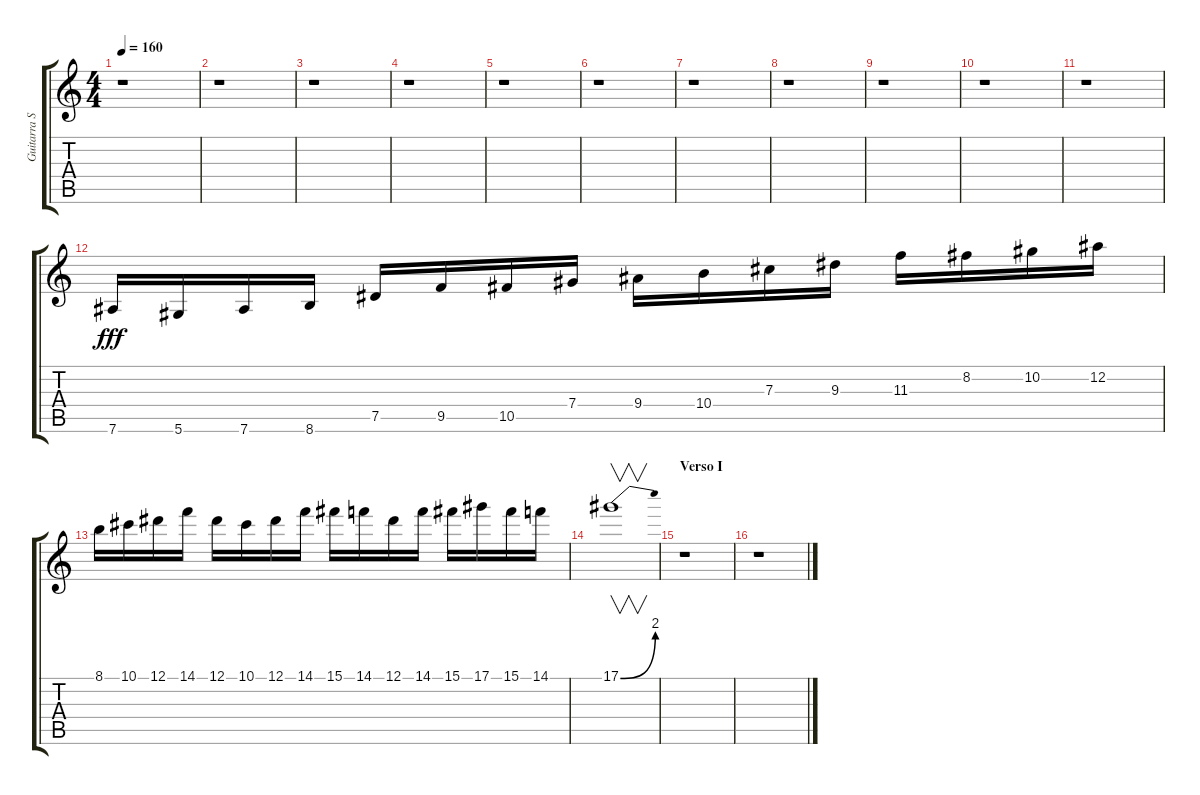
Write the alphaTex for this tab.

\track ("Guitarra Solo I" "Guitarra S") {instrument distortionguitar}
\staff {score tabs}
\tuning (Eb4 Bb3 Gb3 Db3 Ab2 Eb2) {hide}
\ts (4 4)
\tempo 160
\clef g2
\ks c
r.1{dy f} |
r.1 |
r.1 |
r.1 |
r.1 |
r.1 |
r.1 |
r.1 |
r.1 |
r.1 |
r.1{volume 16} |
7.6.16{dy fff} 5.6.16 7.6.16 8.6.16 7.5.16 9.5.16 10.5.16 7.4.16 9.4.16 10.4.16 7.3.16 9.3.16 11.3.16 8.2.16 10.2.16 12.2.16 |
8.1.16 10.1.16 12.1.16 14.1.16 12.1.16 10.1.16 12.1.16 14.1.16 15.1.16 14.1.16 12.1.16 14.1.16 15.1.16 17.1.16 15.1.16 14.1.16 |
17.1{be (bend 0 0 60 8)}.1{v} |
\section ("" "Verso I")
r.1 |
r.1
